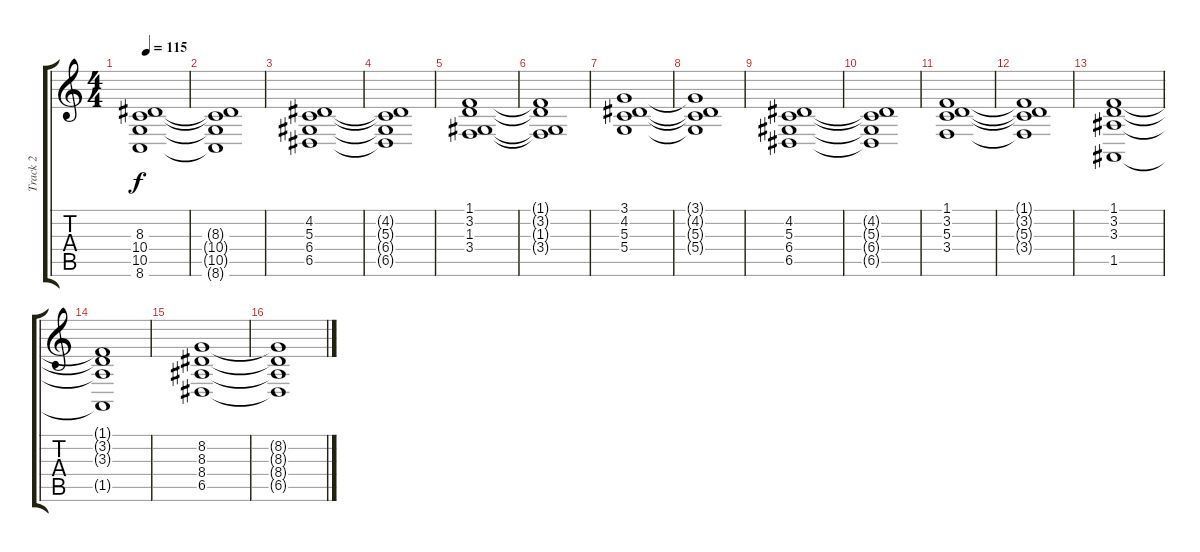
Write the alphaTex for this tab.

\track ("Track 2" "Track 2") {instrument churchorgan}
\staff {score tabs}
\tuning (E4 B3 G3 D3 A2 E2) {hide}
\ts (4 4)
\tempo 115
\clef g2
\ks c
(8.3 10.4 10.5 8.6).1{dy f} |
(8.3{t} 10.4{t} 10.5{t} 8.6{t}).1 |
(4.2 5.3 6.4 6.5).1 |
(4.2{t} 5.3{t} 6.4{t} 6.5{t}).1 |
(1.1 3.2 1.3 3.4).1 |
(1.1{t} 3.2{t} 1.3{t} 3.4{t}).1 |
(3.1 4.2 5.3 5.4).1 |
(3.1{t} 4.2{t} 5.3{t} 5.4{t}).1 |
(4.2 5.3 6.4 6.5).1 |
(4.2{t} 5.3{t} 6.4{t} 6.5{t}).1 |
(1.1 3.2 5.3 3.4).1 |
(1.1{t} 3.2{t} 5.3{t} 3.4{t}).1 |
(1.1 3.2 3.3 1.5).1 |
(1.1{t} 3.2{t} 3.3{t} 1.5{t}).1 |
(8.2 8.3 8.4 6.5).1 |
(8.2{t} 8.3{t} 8.4{t} 6.5{t}).1
